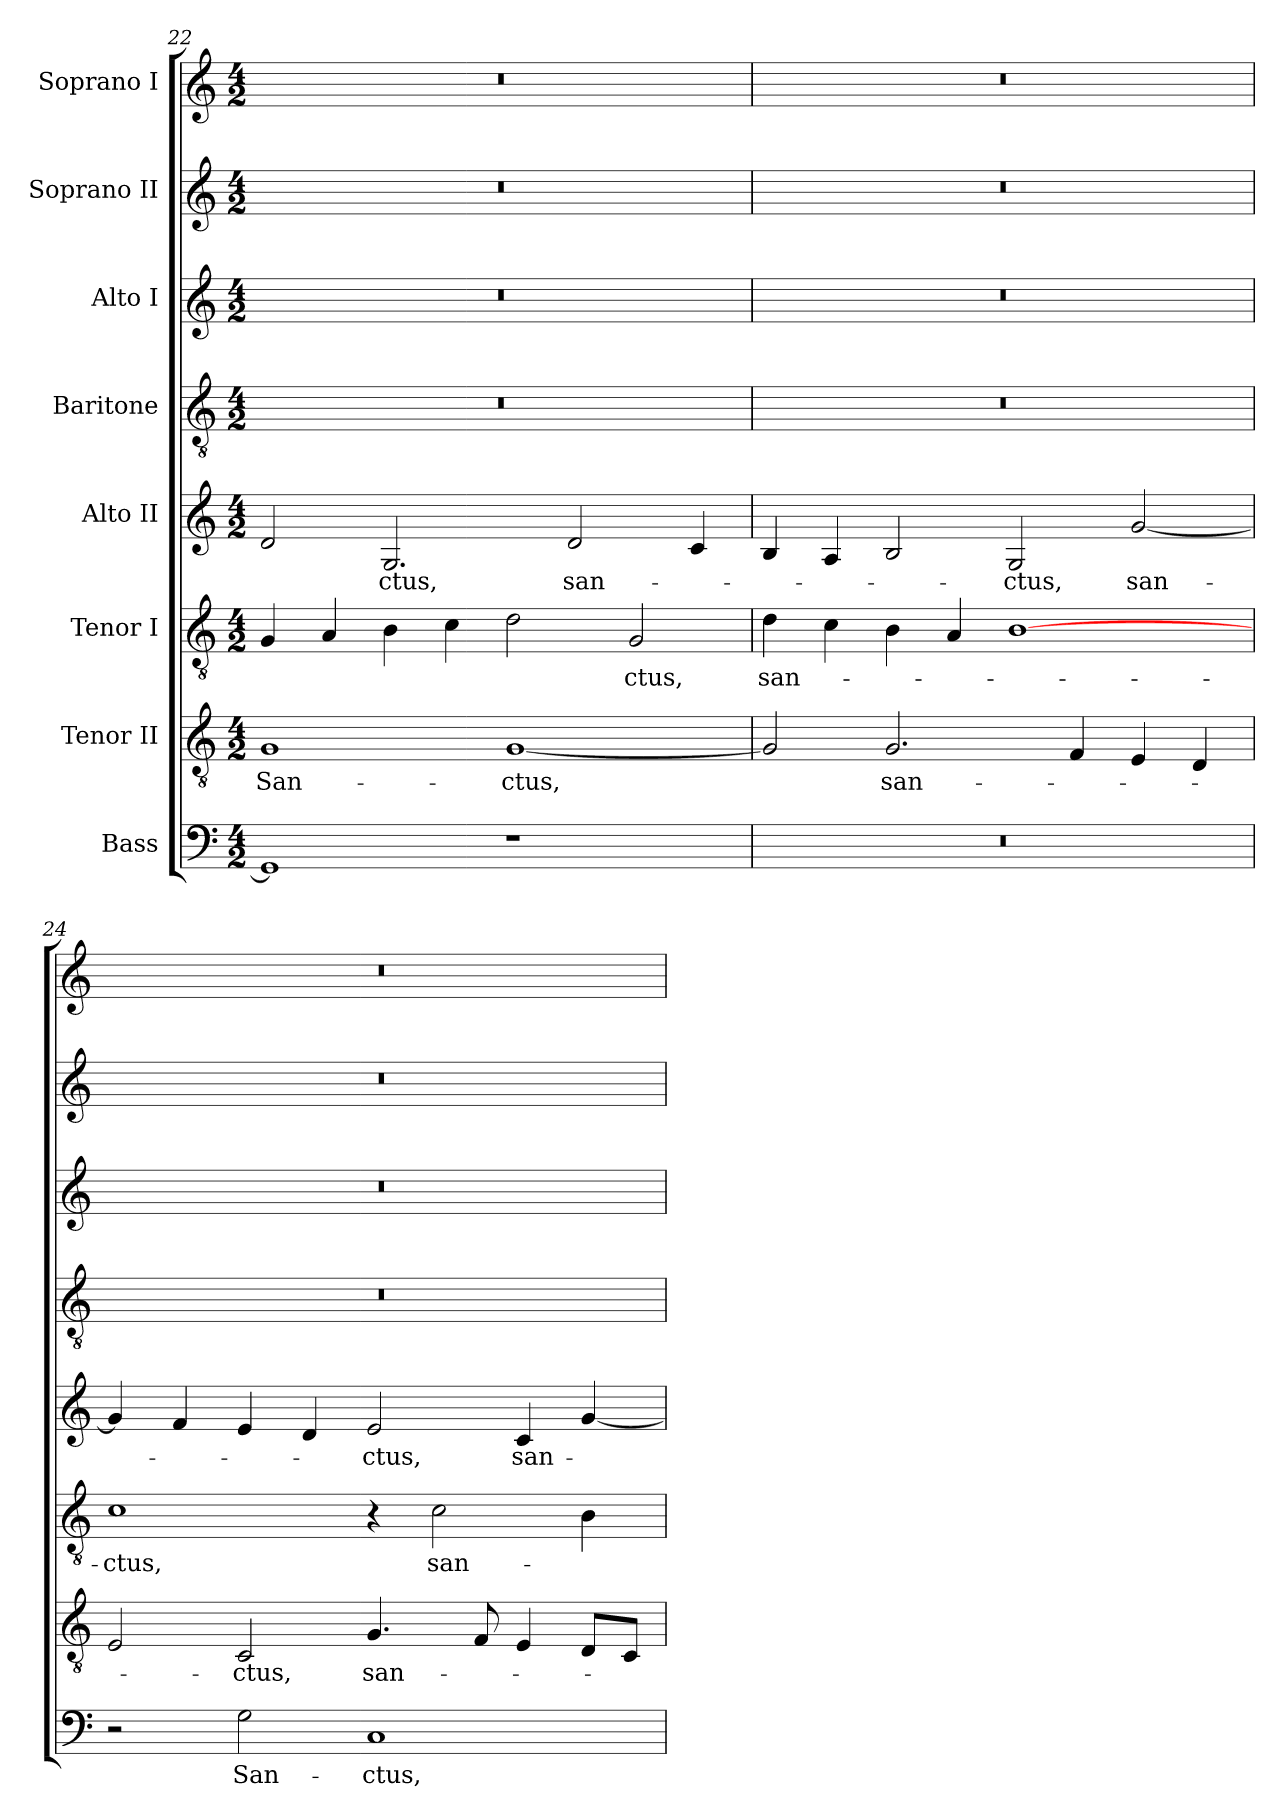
**kern	**text	**kern	**text	**kern	**text	**kern	**text	**kern	**kern	**kern	**kern
*part8	*part8	*part7	*part7	*part6	*part6	*part5	*part5	*part4	*part3	*part2	*part1
*staff8	*staff8	*staff7	*staff7	*staff6	*staff6	*staff5	*staff5	*staff4	*staff3	*staff2	*staff1
*I"Bass	*	*I"Tenor II	*	*I"Tenor I	*	*I"Alto II	*	*I"Baritone	*I"Alto I	*I"Soprano II	*I"Soprano I
*clefF4	*	*clefGv2	*	*clefGv2	*	*clefG2	*	*clefGv2	*clefG2	*clefG2	*clefG2
*ITrd7c12	*	*ITrd7c12	*	*ITrd7c12	*	*	*	*ITrd7c12	*	*	*
*k[]	*	*k[]	*	*k[]	*	*k[]	*	*k[]	*k[]	*k[]	*k[]
*C:	*	*C:	*	*C:	*	*C:	*	*C:	*C:	*C:	*C:
*M4/2	*	*M4/2	*	*M4/2	*	*M4/2	*	*M4/2	*M4/2	*M4/2	*M4/2
=22	=22	=22	=22	=22	=22	=22	=22	=22	=22	=22	=22
!	!	!	!LO:LY:b:color=#000000	!	!	!	!	!LO:N:vis=1	!LO:N:vis=1	!LO:N:vis=1	!LO:N:vis=1
1GGGi]	.	1GGi	San-	4GGi/	.	2di/	.	0r	0r	0r	0r
.	.	.	.	4AAi/	.	.	.	.	.	.	.
!	!	!	!	!	!	!	!LO:LY:b:color=#000000	!	!	!	!
.	.	.	.	4BBi\	.	2.Gi/	-ctus,	.	.	.	.
.	.	.	.	4Ci\	.	.	.	.	.	.	.
!	!	!	!LO:LY:b:color=#000000	!	!	!	!	!	!	!	!
1r	.	[<1GGi	-ctus,	2Di\	.	.	.	.	.	.	.
!	!	!	!	!	!	!	!LO:LY:b:color=#000000	!	!	!	!
.	.	.	.	.	.	2di/	san-	.	.	.	.
!	!	!	!	!	!LO:LY:b:color=#000000	!	!	!	!	!	!
.	.	.	.	2GGi/	-ctus,	.	.	.	.	.	.
.	.	.	.	.	.	4ci/	.	.	.	.	.
=23	=23	=23	=23	=23	=23	=23	=23	=23	=23	=23	=23
!LO:N:vis=1	!	!	!	!	!	!	!	!	!	!	!
!	!	!	!	!	!LO:LY:b:color=#000000	!	!	!LO:N:vis=1	!LO:N:vis=1	!LO:N:vis=1	!LO:N:vis=1
0r	.	2GGi/]	.	4Di\	san-	4Bi/	.	0r	0r	0r	0r
.	.	.	.	4Ci\	.	4Ai/	.	.	.	.	.
!	!	!	!LO:LY:b:color=#000000	!	!	!	!	!	!	!	!
.	.	2.GGi/	san-	4BBi\	.	2Bi/	.	.	.	.	.
.	.	.	.	4AAi/	.	.	.	.	.	.	.
!	!	!	!	!	!	!	!LO:LY:b:color=#000000	!	!	!	!
.	.	.	.	[>1BBi	.	2Gi/	-ctus,	.	.	.	.
.	.	4FFi/	.	.	.	.	.	.	.	.	.
!	!	!	!	!	!	!	!LO:LY:b:color=#000000	!	!	!	!
.	.	4EEi/	.	.	.	[<2gi/	san-	.	.	.	.
.	.	4DDi/	.	.	.	.	.	.	.	.	.
!!LO:PB:g=z
=24	=24	=24	=24	=24	=24	=24	=24	=24	=24	=24	=24
!	!	!	!	!	!LO:LY:b:color=#000000	!	!	!LO:N:vis=1	!LO:N:vis=1	!LO:N:vis=1	!LO:N:vis=1
2r	.	2EEi/	.	1Ci	-ctus,	4gi/]	.	0r	0r	0r	0r
.	.	.	.	.	.	4fi/	.	.	.	.	.
!	!LO:LY:b:color=#000000	!	!	!	!	!	!	!	!	!	!
!	!	!	!LO:LY:b:color=#000000	!	!	!	!	!	!	!	!
2GGi\	San-	2CCi/	-ctus,	.	.	4ei/	.	.	.	.	.
.	.	.	.	.	.	4di/	.	.	.	.	.
!	!LO:LY:b:color=#000000	!	!	!	!	!	!	!	!	!	!
!	!	!	!LO:LY:b:color=#000000	!	!	!	!	!	!	!	!
!	!	!	!	!	!	!	!LO:LY:b:color=#000000	!	!	!	!
1CCi	-ctus,	4.GGi/	san-	4r	.	2ei/	-ctus,	.	.	.	.
!	!	!	!	!	!LO:LY:b:color=#000000	!	!	!	!	!	!
.	.	.	.	2Ci\	san-	.	.	.	.	.	.
.	.	8FFi/	.	.	.	.	.	.	.	.	.
!	!	!	!	!	!	!	!LO:LY:b:color=#000000	!	!	!	!
.	.	4EEi/	.	.	.	4ci/	san-	.	.	.	.
.	.	8DDi/L	.	4BBi\	.	[<4gi/	.	.	.	.	.
.	.	8CCi/J	.	.	.	.	.	.	.	.	.
=	=	=	=	=	=	=	=	=	=	=	=
*-	*-	*-	*-	*-	*-	*-	*-	*-	*-	*-	*-
